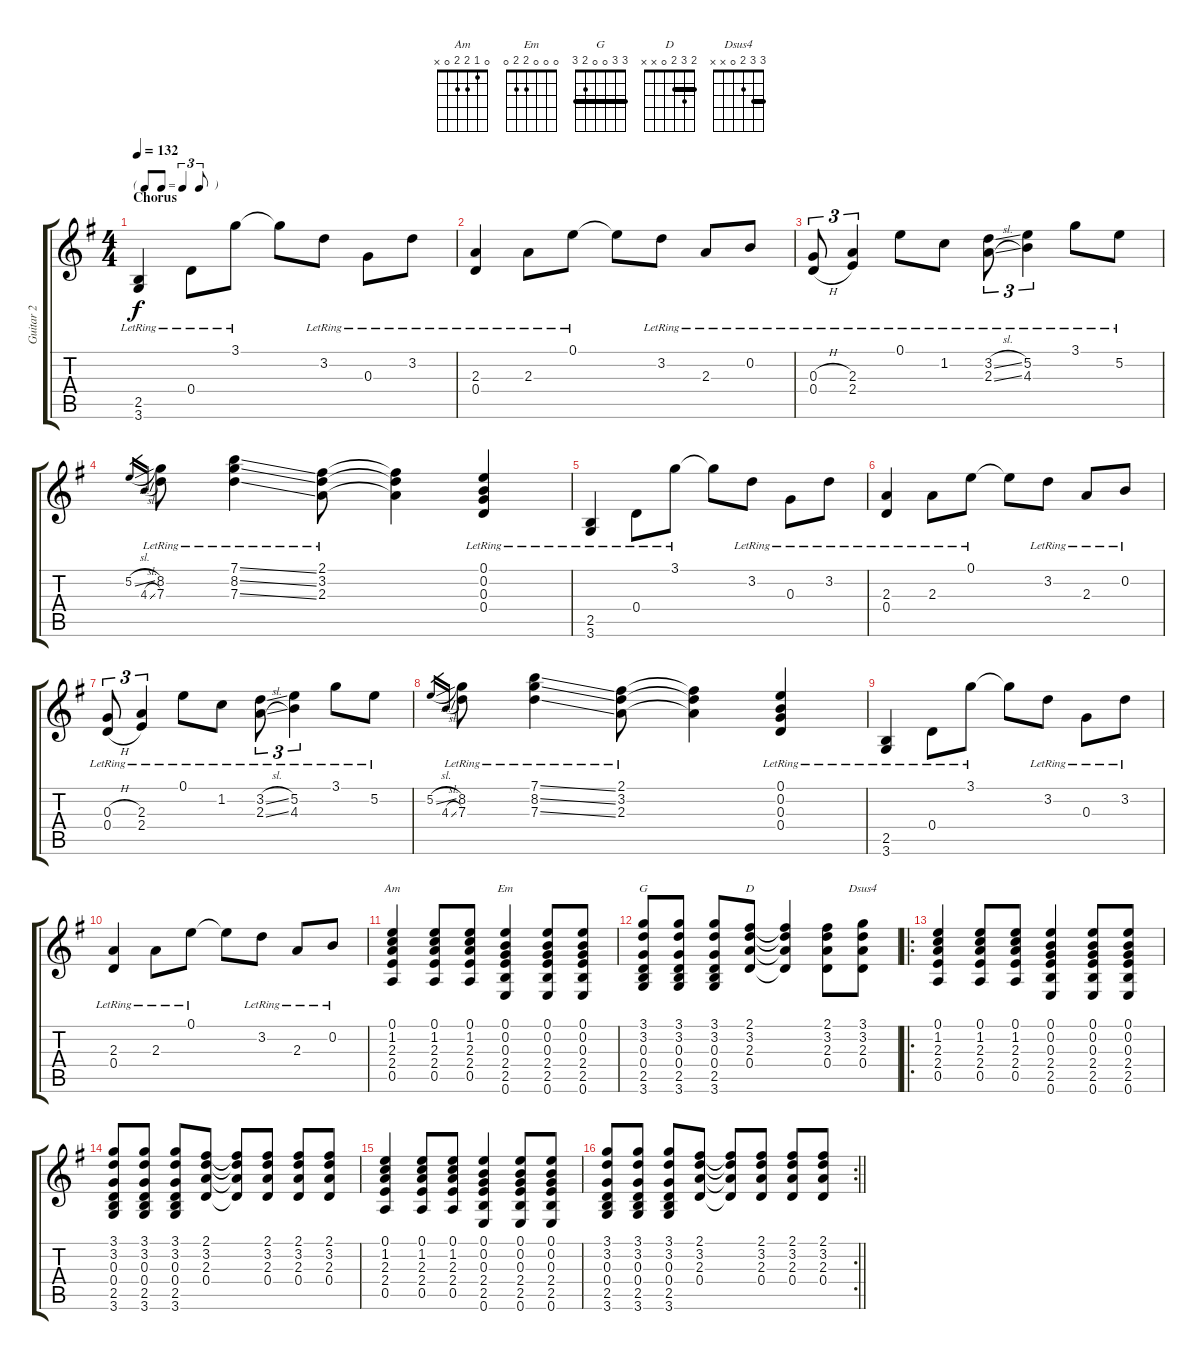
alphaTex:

\track ("Guitar 2" "Guitar 2") {instrument electricguitarclean}
\staff {score tabs}
\tuning (E4 B3 G3 D3 A2 E2) {hide}
\chord ("Am" 0 1 2 2 0 x)
\chord ("Em" 0 0 0 2 2 0)
\chord ("G" 3 3 0 0 2 3) {barre 3}
\chord ("D" 2 3 2 0 x x) {barre 2}
\chord ("Dsus4" 3 3 2 0 x x) {barre 3}
\ts (4 4)
\tf triplet8th
\section ("" "Chorus")
\tempo 132
\clef g2
\ks eminor
(2.5{lr} 3.6{lr}).4{dy f} 0.4{lr}.8 3.1{lr}.8 3.1{t}.8 3.2{lr}.8 0.3{lr}.8 3.2{lr}.8 |
(2.3{lr} 0.4{lr}).4 2.3{lr}.8 0.1{lr}.8 0.1{t}.8 3.2{lr}.8 2.3{lr}.8 0.2{lr}.8 |
(0.3{h lr} 0.4{h lr}).8{tu (3 2)} (2.3{lr} 2.4{lr}).4{tu (3 2)} 0.1{lr}.8 1.2{lr}.8 (3.2{sl lr} 2.3{sl lr}).8{tu (3 2)} (5.2{lr} 4.3{lr}).4{tu (3 2)} 3.1{lr}.8 5.2{lr}.8 |
5.2{sl}.16{gr} 4.3{sl}.16{gr} (8.2{lr} 7.3{lr}).8 (7.1{ss lr} 8.2{ss lr} 7.3{ss lr}).4 (2.1{lr} 3.2{lr} 2.3{lr}).8 (2.1{t} 3.2{t} 2.3{t}).4 (0.1{lr} 0.2{lr} 0.3{lr} 0.4{lr}).4 |
(2.5{lr} 3.6{lr}).4 0.4{lr}.8 3.1{lr}.8 3.1{t}.8 3.2{lr}.8 0.3{lr}.8 3.2{lr}.8 |
(2.3{lr} 0.4{lr}).4 2.3{lr}.8 0.1{lr}.8 0.1{t}.8 3.2{lr}.8 2.3{lr}.8 0.2{lr}.8 |
(0.3{h lr} 0.4{h lr}).8{tu (3 2)} (2.3{lr} 2.4{lr}).4{tu (3 2)} 0.1{lr}.8 1.2{lr}.8 (3.2{sl lr} 2.3{sl lr}).8{tu (3 2)} (5.2{lr} 4.3{lr}).4{tu (3 2)} 3.1{lr}.8 5.2{lr}.8 |
5.2{sl}.16{gr} 4.3{sl}.16{gr} (8.2{lr} 7.3{lr}).8 (7.1{ss lr} 8.2{ss lr} 7.3{ss lr}).4 (2.1{lr} 3.2{lr} 2.3{lr}).8 (2.1{t} 3.2{t} 2.3{t}).4 (0.1{lr} 0.2{lr} 0.3{lr} 0.4{lr}).4 |
(2.5{lr} 3.6{lr}).4 0.4{lr}.8 3.1{lr}.8 3.1{t}.8 3.2{lr}.8 0.3{lr}.8 3.2{lr}.8 |
(2.3{lr} 0.4{lr}).4 2.3{lr}.8 0.1{lr}.8 0.1{t}.8 3.2{lr}.8 2.3{lr}.8 0.2{lr}.8 |
(0.1 1.2 2.3 2.4 0.5).4{ch "Am"} (0.1 1.2 2.3 2.4 0.5).8 (0.1 1.2 2.3 2.4 0.5).8 (0.1 0.2 0.3 2.4 2.5 0.6).4{ch "Em"} (0.1 0.2 0.3 2.4 2.5 0.6).8 (0.1 0.2 0.3 2.4 2.5 0.6).8 |
(3.1 3.2 0.3 0.4 2.5 3.6).8{ch "G"} (3.1 3.2 0.3 0.4 2.5 3.6).8 (3.1 3.2 0.3 0.4 2.5 3.6).8 (2.1 3.2 2.3 0.4).8{ch "D"} (2.1{t} 3.2{t} 2.3{t} 0.4{t}).4 (2.1 3.2 2.3 0.4).8 (3.1 3.2 2.3 0.4).8{ch "Dsus4"} |
\ro
(0.1 1.2 2.3 2.4 0.5).4 (0.1 1.2 2.3 2.4 0.5).8 (0.1 1.2 2.3 2.4 0.5).8 (0.1 0.2 0.3 2.4 2.5 0.6).4 (0.1 0.2 0.3 2.4 2.5 0.6).8 (0.1 0.2 0.3 2.4 2.5 0.6).8 |
(3.1 3.2 0.3 0.4 2.5 3.6).8 (3.1 3.2 0.3 0.4 2.5 3.6).8 (3.1 3.2 0.3 0.4 2.5 3.6).8 (2.1 3.2 2.3 0.4).8 (2.1{t} 3.2{t} 2.3{t} 0.4{t}).8 (2.1 3.2 2.3 0.4).8 (2.1 3.2 2.3 0.4).8 (2.1 3.2 2.3 0.4).8 |
(0.1 1.2 2.3 2.4 0.5).4 (0.1 1.2 2.3 2.4 0.5).8 (0.1 1.2 2.3 2.4 0.5).8 (0.1 0.2 0.3 2.4 2.5 0.6).4 (0.1 0.2 0.3 2.4 2.5 0.6).8 (0.1 0.2 0.3 2.4 2.5 0.6).8 |
\rc 2
\barLineRight lightlight
(3.1 3.2 0.3 0.4 2.5 3.6).8 (3.1 3.2 0.3 0.4 2.5 3.6).8 (3.1 3.2 0.3 0.4 2.5 3.6).8 (2.1 3.2 2.3 0.4).8 (2.1{t} 3.2{t} 2.3{t} 0.4{t}).8 (2.1 3.2 2.3 0.4).8 (2.1 3.2 2.3 0.4).8 (2.1 3.2 2.3 0.4).8
